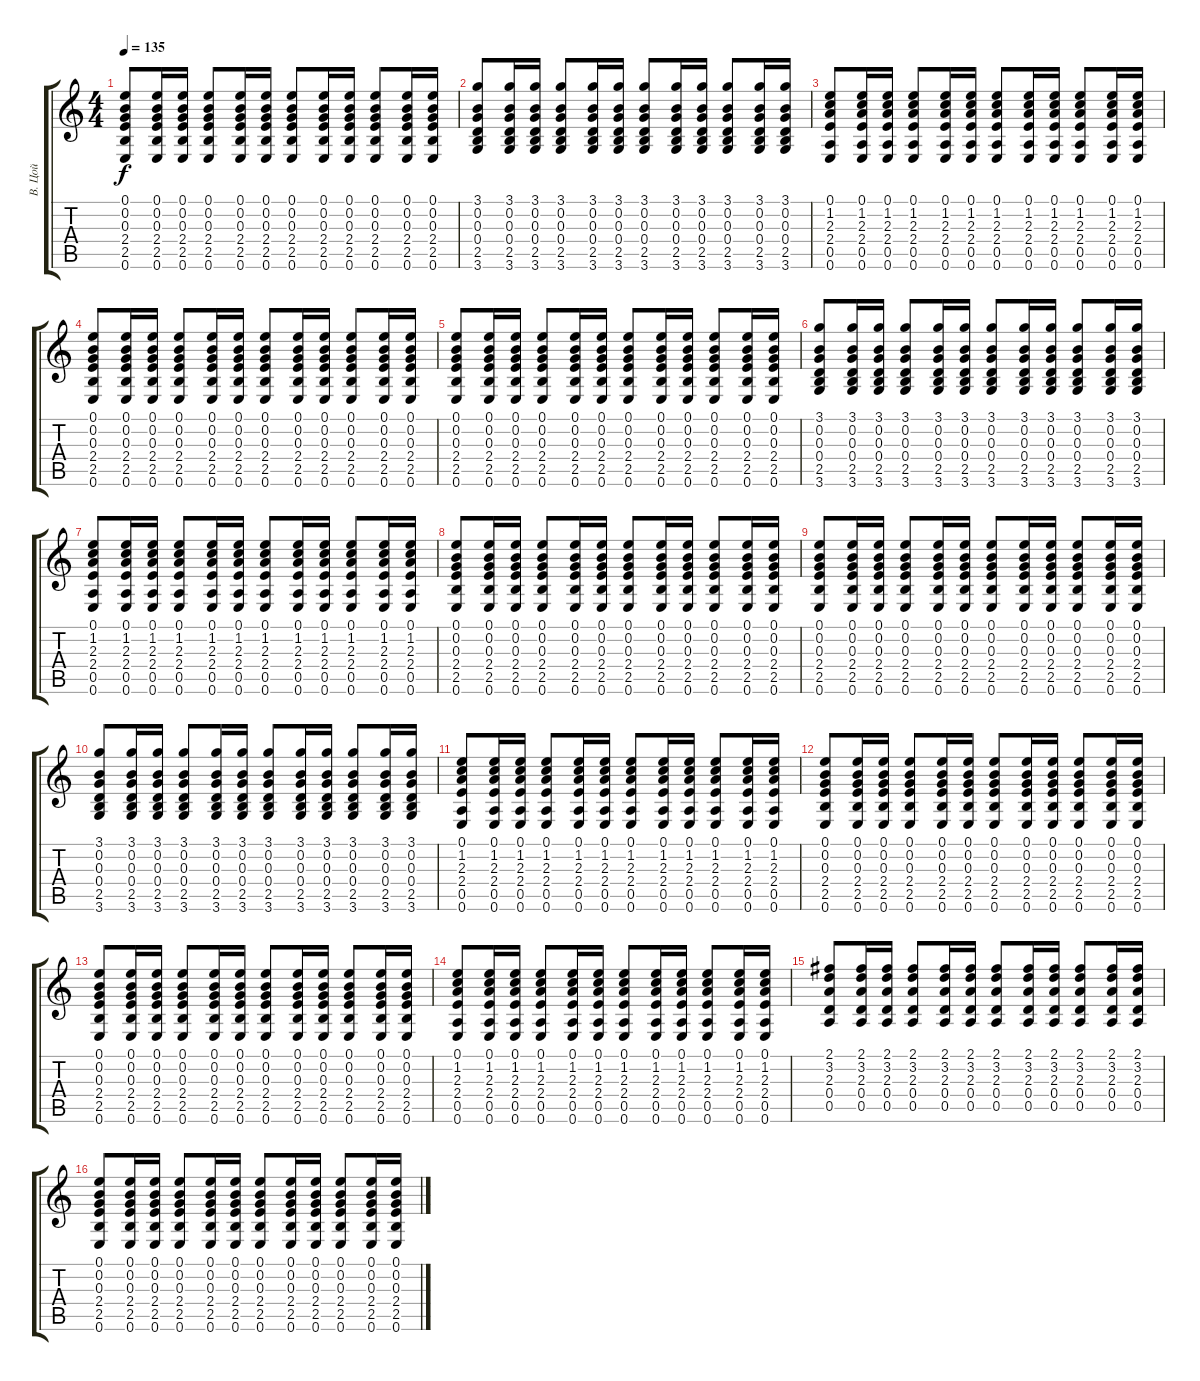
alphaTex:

\track ("В. Цой" "В. Цой") {instrument acousticguitarsteel}
\staff {score tabs}
\tuning (E4 B3 G3 D3 A2 E2) {hide}
\ts (4 4)
\tempo 135
\clef g2
\ks c
(0.1 0.2 0.3 2.4 2.5 0.6).8{dy f} (0.1 0.2 0.3 2.4 2.5 0.6).16 (0.1 0.2 0.3 2.4 2.5 0.6).16 (0.1 0.2 0.3 2.4 2.5 0.6).8 (0.1 0.2 0.3 2.4 2.5 0.6).16 (0.1 0.2 0.3 2.4 2.5 0.6).16 (0.1 0.2 0.3 2.4 2.5 0.6).8 (0.1 0.2 0.3 2.4 2.5 0.6).16 (0.1 0.2 0.3 2.4 2.5 0.6).16 (0.1 0.2 0.3 2.4 2.5 0.6).8 (0.1 0.2 0.3 2.4 2.5 0.6).16 (0.1 0.2 0.3 2.4 2.5 0.6).16 |
(3.1 0.2 0.3 0.4 2.5 3.6).8 (3.1 0.2 0.3 0.4 2.5 3.6).16 (3.1 0.2 0.3 0.4 2.5 3.6).16 (3.1 0.2 0.3 0.4 2.5 3.6).8 (3.1 0.2 0.3 0.4 2.5 3.6).16 (3.1 0.2 0.3 0.4 2.5 3.6).16 (3.1 0.2 0.3 0.4 2.5 3.6).8 (3.1 0.2 0.3 0.4 2.5 3.6).16 (3.1 0.2 0.3 0.4 2.5 3.6).16 (3.1 0.2 0.3 0.4 2.5 3.6).8 (3.1 0.2 0.3 0.4 2.5 3.6).16 (3.1 0.2 0.3 0.4 2.5 3.6).16 |
(0.1 1.2 2.3 2.4 0.5 0.6).8 (0.1 1.2 2.3 2.4 0.5 0.6).16 (0.1 1.2 2.3 2.4 0.5 0.6).16 (0.1 1.2 2.3 2.4 0.5 0.6).8 (0.1 1.2 2.3 2.4 0.5 0.6).16 (0.1 1.2 2.3 2.4 0.5 0.6).16 (0.1 1.2 2.3 2.4 0.5 0.6).8 (0.1 1.2 2.3 2.4 0.5 0.6).16 (0.1 1.2 2.3 2.4 0.5 0.6).16 (0.1 1.2 2.3 2.4 0.5 0.6).8 (0.1 1.2 2.3 2.4 0.5 0.6).16 (0.1 1.2 2.3 2.4 0.5 0.6).16 |
(0.1 0.2 0.3 2.4 2.5 0.6).8 (0.1 0.2 0.3 2.4 2.5 0.6).16 (0.1 0.2 0.3 2.4 2.5 0.6).16 (0.1 0.2 0.3 2.4 2.5 0.6).8 (0.1 0.2 0.3 2.4 2.5 0.6).16 (0.1 0.2 0.3 2.4 2.5 0.6).16 (0.1 0.2 0.3 2.4 2.5 0.6).8 (0.1 0.2 0.3 2.4 2.5 0.6).16 (0.1 0.2 0.3 2.4 2.5 0.6).16 (0.1 0.2 0.3 2.4 2.5 0.6).8 (0.1 0.2 0.3 2.4 2.5 0.6).16 (0.1 0.2 0.3 2.4 2.5 0.6).16 |
(0.1 0.2 0.3 2.4 2.5 0.6).8 (0.1 0.2 0.3 2.4 2.5 0.6).16 (0.1 0.2 0.3 2.4 2.5 0.6).16 (0.1 0.2 0.3 2.4 2.5 0.6).8 (0.1 0.2 0.3 2.4 2.5 0.6).16 (0.1 0.2 0.3 2.4 2.5 0.6).16 (0.1 0.2 0.3 2.4 2.5 0.6).8 (0.1 0.2 0.3 2.4 2.5 0.6).16 (0.1 0.2 0.3 2.4 2.5 0.6).16 (0.1 0.2 0.3 2.4 2.5 0.6).8 (0.1 0.2 0.3 2.4 2.5 0.6).16 (0.1 0.2 0.3 2.4 2.5 0.6).16 |
(3.1 0.2 0.3 0.4 2.5 3.6).8 (3.1 0.2 0.3 0.4 2.5 3.6).16 (3.1 0.2 0.3 0.4 2.5 3.6).16 (3.1 0.2 0.3 0.4 2.5 3.6).8 (3.1 0.2 0.3 0.4 2.5 3.6).16 (3.1 0.2 0.3 0.4 2.5 3.6).16 (3.1 0.2 0.3 0.4 2.5 3.6).8 (3.1 0.2 0.3 0.4 2.5 3.6).16 (3.1 0.2 0.3 0.4 2.5 3.6).16 (3.1 0.2 0.3 0.4 2.5 3.6).8 (3.1 0.2 0.3 0.4 2.5 3.6).16 (3.1 0.2 0.3 0.4 2.5 3.6).16 |
(0.1 1.2 2.3 2.4 0.5 0.6).8 (0.1 1.2 2.3 2.4 0.5 0.6).16 (0.1 1.2 2.3 2.4 0.5 0.6).16 (0.1 1.2 2.3 2.4 0.5 0.6).8 (0.1 1.2 2.3 2.4 0.5 0.6).16 (0.1 1.2 2.3 2.4 0.5 0.6).16 (0.1 1.2 2.3 2.4 0.5 0.6).8 (0.1 1.2 2.3 2.4 0.5 0.6).16 (0.1 1.2 2.3 2.4 0.5 0.6).16 (0.1 1.2 2.3 2.4 0.5 0.6).8 (0.1 1.2 2.3 2.4 0.5 0.6).16 (0.1 1.2 2.3 2.4 0.5 0.6).16 |
(0.1 0.2 0.3 2.4 2.5 0.6).8 (0.1 0.2 0.3 2.4 2.5 0.6).16 (0.1 0.2 0.3 2.4 2.5 0.6).16 (0.1 0.2 0.3 2.4 2.5 0.6).8 (0.1 0.2 0.3 2.4 2.5 0.6).16 (0.1 0.2 0.3 2.4 2.5 0.6).16 (0.1 0.2 0.3 2.4 2.5 0.6).8 (0.1 0.2 0.3 2.4 2.5 0.6).16 (0.1 0.2 0.3 2.4 2.5 0.6).16 (0.1 0.2 0.3 2.4 2.5 0.6).8 (0.1 0.2 0.3 2.4 2.5 0.6).16 (0.1 0.2 0.3 2.4 2.5 0.6).16 |
(0.1 0.2 0.3 2.4 2.5 0.6).8 (0.1 0.2 0.3 2.4 2.5 0.6).16 (0.1 0.2 0.3 2.4 2.5 0.6).16 (0.1 0.2 0.3 2.4 2.5 0.6).8 (0.1 0.2 0.3 2.4 2.5 0.6).16 (0.1 0.2 0.3 2.4 2.5 0.6).16 (0.1 0.2 0.3 2.4 2.5 0.6).8 (0.1 0.2 0.3 2.4 2.5 0.6).16 (0.1 0.2 0.3 2.4 2.5 0.6).16 (0.1 0.2 0.3 2.4 2.5 0.6).8 (0.1 0.2 0.3 2.4 2.5 0.6).16 (0.1 0.2 0.3 2.4 2.5 0.6).16 |
(3.1 0.2 0.3 0.4 2.5 3.6).8 (3.1 0.2 0.3 0.4 2.5 3.6).16 (3.1 0.2 0.3 0.4 2.5 3.6).16 (3.1 0.2 0.3 0.4 2.5 3.6).8 (3.1 0.2 0.3 0.4 2.5 3.6).16 (3.1 0.2 0.3 0.4 2.5 3.6).16 (3.1 0.2 0.3 0.4 2.5 3.6).8 (3.1 0.2 0.3 0.4 2.5 3.6).16 (3.1 0.2 0.3 0.4 2.5 3.6).16 (3.1 0.2 0.3 0.4 2.5 3.6).8 (3.1 0.2 0.3 0.4 2.5 3.6).16 (3.1 0.2 0.3 0.4 2.5 3.6).16 |
(0.1 1.2 2.3 2.4 0.5 0.6).8 (0.1 1.2 2.3 2.4 0.5 0.6).16 (0.1 1.2 2.3 2.4 0.5 0.6).16 (0.1 1.2 2.3 2.4 0.5 0.6).8 (0.1 1.2 2.3 2.4 0.5 0.6).16 (0.1 1.2 2.3 2.4 0.5 0.6).16 (0.1 1.2 2.3 2.4 0.5 0.6).8 (0.1 1.2 2.3 2.4 0.5 0.6).16 (0.1 1.2 2.3 2.4 0.5 0.6).16 (0.1 1.2 2.3 2.4 0.5 0.6).8 (0.1 1.2 2.3 2.4 0.5 0.6).16 (0.1 1.2 2.3 2.4 0.5 0.6).16 |
(0.1 0.2 0.3 2.4 2.5 0.6).8 (0.1 0.2 0.3 2.4 2.5 0.6).16 (0.1 0.2 0.3 2.4 2.5 0.6).16 (0.1 0.2 0.3 2.4 2.5 0.6).8 (0.1 0.2 0.3 2.4 2.5 0.6).16 (0.1 0.2 0.3 2.4 2.5 0.6).16 (0.1 0.2 0.3 2.4 2.5 0.6).8 (0.1 0.2 0.3 2.4 2.5 0.6).16 (0.1 0.2 0.3 2.4 2.5 0.6).16 (0.1 0.2 0.3 2.4 2.5 0.6).8 (0.1 0.2 0.3 2.4 2.5 0.6).16 (0.1 0.2 0.3 2.4 2.5 0.6).16 |
(0.1 0.2 0.3 2.4 2.5 0.6).8 (0.1 0.2 0.3 2.4 2.5 0.6).16 (0.1 0.2 0.3 2.4 2.5 0.6).16 (0.1 0.2 0.3 2.4 2.5 0.6).8 (0.1 0.2 0.3 2.4 2.5 0.6).16 (0.1 0.2 0.3 2.4 2.5 0.6).16 (0.1 0.2 0.3 2.4 2.5 0.6).8 (0.1 0.2 0.3 2.4 2.5 0.6).16 (0.1 0.2 0.3 2.4 2.5 0.6).16 (0.1 0.2 0.3 2.4 2.5 0.6).8 (0.1 0.2 0.3 2.4 2.5 0.6).16 (0.1 0.2 0.3 2.4 2.5 0.6).16 |
(0.1 1.2 2.3 2.4 0.5 0.6).8 (0.1 1.2 2.3 2.4 0.5 0.6).16 (0.1 1.2 2.3 2.4 0.5 0.6).16 (0.1 1.2 2.3 2.4 0.5 0.6).8 (0.1 1.2 2.3 2.4 0.5 0.6).16 (0.1 1.2 2.3 2.4 0.5 0.6).16 (0.1 1.2 2.3 2.4 0.5 0.6).8 (0.1 1.2 2.3 2.4 0.5 0.6).16 (0.1 1.2 2.3 2.4 0.5 0.6).16 (0.1 1.2 2.3 2.4 0.5 0.6).8 (0.1 1.2 2.3 2.4 0.5 0.6).16 (0.1 1.2 2.3 2.4 0.5 0.6).16 |
(2.1 3.2 2.3 0.4 0.5).8 (2.1 3.2 2.3 0.4 0.5).16 (2.1 3.2 2.3 0.4 0.5).16 (2.1 3.2 2.3 0.4 0.5).8 (2.1 3.2 2.3 0.4 0.5).16 (2.1 3.2 2.3 0.4 0.5).16 (2.1 3.2 2.3 0.4 0.5).8 (2.1 3.2 2.3 0.4 0.5).16 (2.1 3.2 2.3 0.4 0.5).16 (2.1 3.2 2.3 0.4 0.5).8 (2.1 3.2 2.3 0.4 0.5).16 (2.1 3.2 2.3 0.4 0.5).16 |
(0.1 0.2 0.3 2.4 2.5 0.6).8 (0.1 0.2 0.3 2.4 2.5 0.6).16 (0.1 0.2 0.3 2.4 2.5 0.6).16 (0.1 0.2 0.3 2.4 2.5 0.6).8 (0.1 0.2 0.3 2.4 2.5 0.6).16 (0.1 0.2 0.3 2.4 2.5 0.6).16 (0.1 0.2 0.3 2.4 2.5 0.6).8 (0.1 0.2 0.3 2.4 2.5 0.6).16 (0.1 0.2 0.3 2.4 2.5 0.6).16 (0.1 0.2 0.3 2.4 2.5 0.6).8 (0.1 0.2 0.3 2.4 2.5 0.6).16 (0.1 0.2 0.3 2.4 2.5 0.6).16
